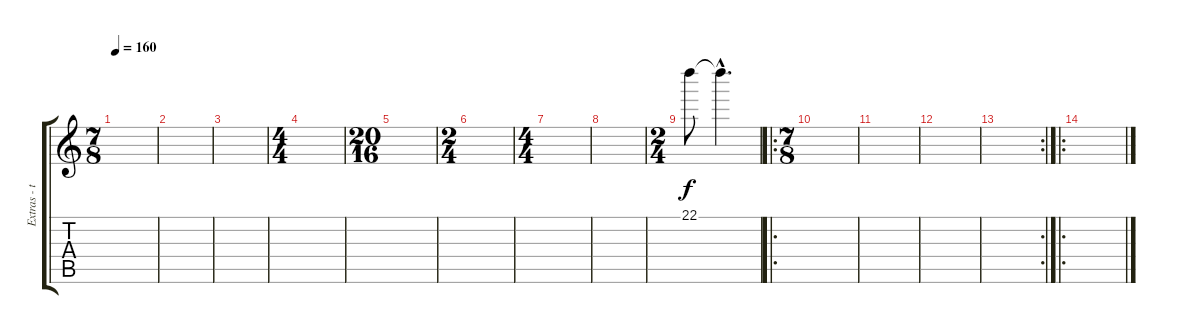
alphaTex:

\track ("Extras - teclados, efectos etc....." "Extras - t") {instrument guitarharmonics}
\staff {score tabs}
\tuning (E4 B3 G3 D3 A2 E2) {hide}
\ts (7 8)
\tempo 160
\clef g2
\ks c
|
|
|
\ts (4 4)
|
\ts (20 16)
|
\ts (2 4)
|
\ts (4 4)
|
|
\ts (2 4)
22.1.8 22.1{hac t}.4{d} |
\ro
\ts (7 8)
|
|
|
\rc 2
|
\ro
